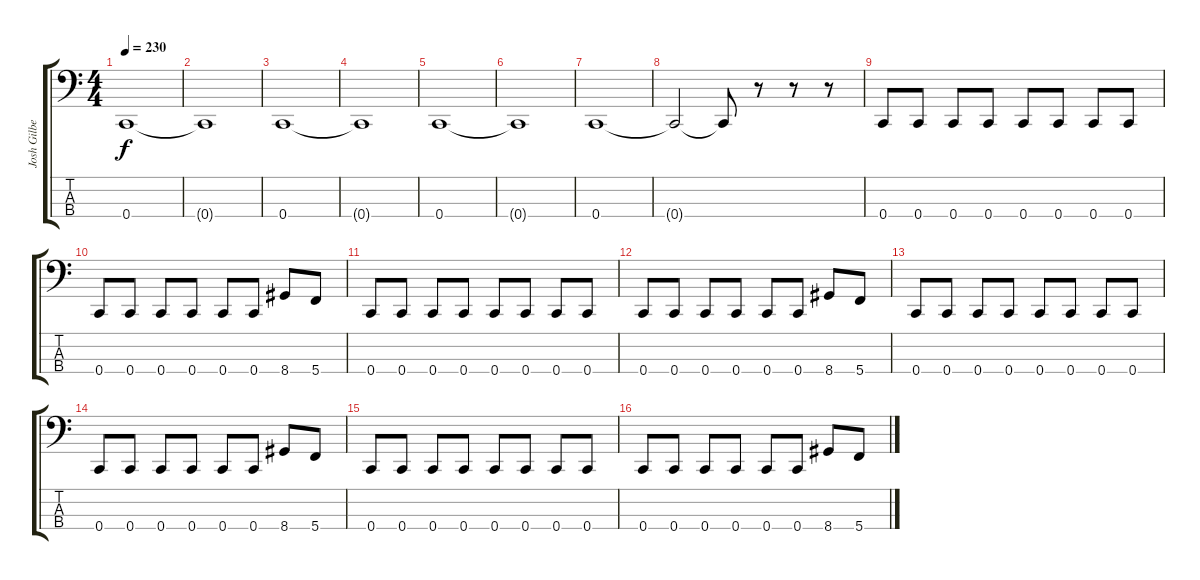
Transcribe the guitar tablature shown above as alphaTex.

\track ("Josh Gilbert" "Josh Gilbe") {instrument electricbasspick}
\staff {score tabs}
\tuning (F2 C2 G1 C1) {hide}
\ts (4 4)
\tempo 230
\clef f4
\ks c
0.4.1{dy f instrument electricbasspick} |
0.4{t}.1 |
0.4.1 |
0.4{t}.1 |
0.4.1 |
0.4{t}.1 |
0.4.1 |
0.4{t}.2 0.4{t}.8 r.8 r.8 r.8 |
0.4.8 0.4.8 0.4.8 0.4.8 0.4.8 0.4.8 0.4.8 0.4.8 |
0.4.8 0.4.8 0.4.8 0.4.8 0.4.8 0.4.8 8.4.8 5.4.8 |
0.4.8 0.4.8 0.4.8 0.4.8 0.4.8 0.4.8 0.4.8 0.4.8 |
0.4.8 0.4.8 0.4.8 0.4.8 0.4.8 0.4.8 8.4.8 5.4.8 |
0.4.8 0.4.8 0.4.8 0.4.8 0.4.8 0.4.8 0.4.8 0.4.8 |
0.4.8 0.4.8 0.4.8 0.4.8 0.4.8 0.4.8 8.4.8 5.4.8 |
0.4.8 0.4.8 0.4.8 0.4.8 0.4.8 0.4.8 0.4.8 0.4.8 |
0.4.8 0.4.8 0.4.8 0.4.8 0.4.8 0.4.8 8.4.8 5.4.8
